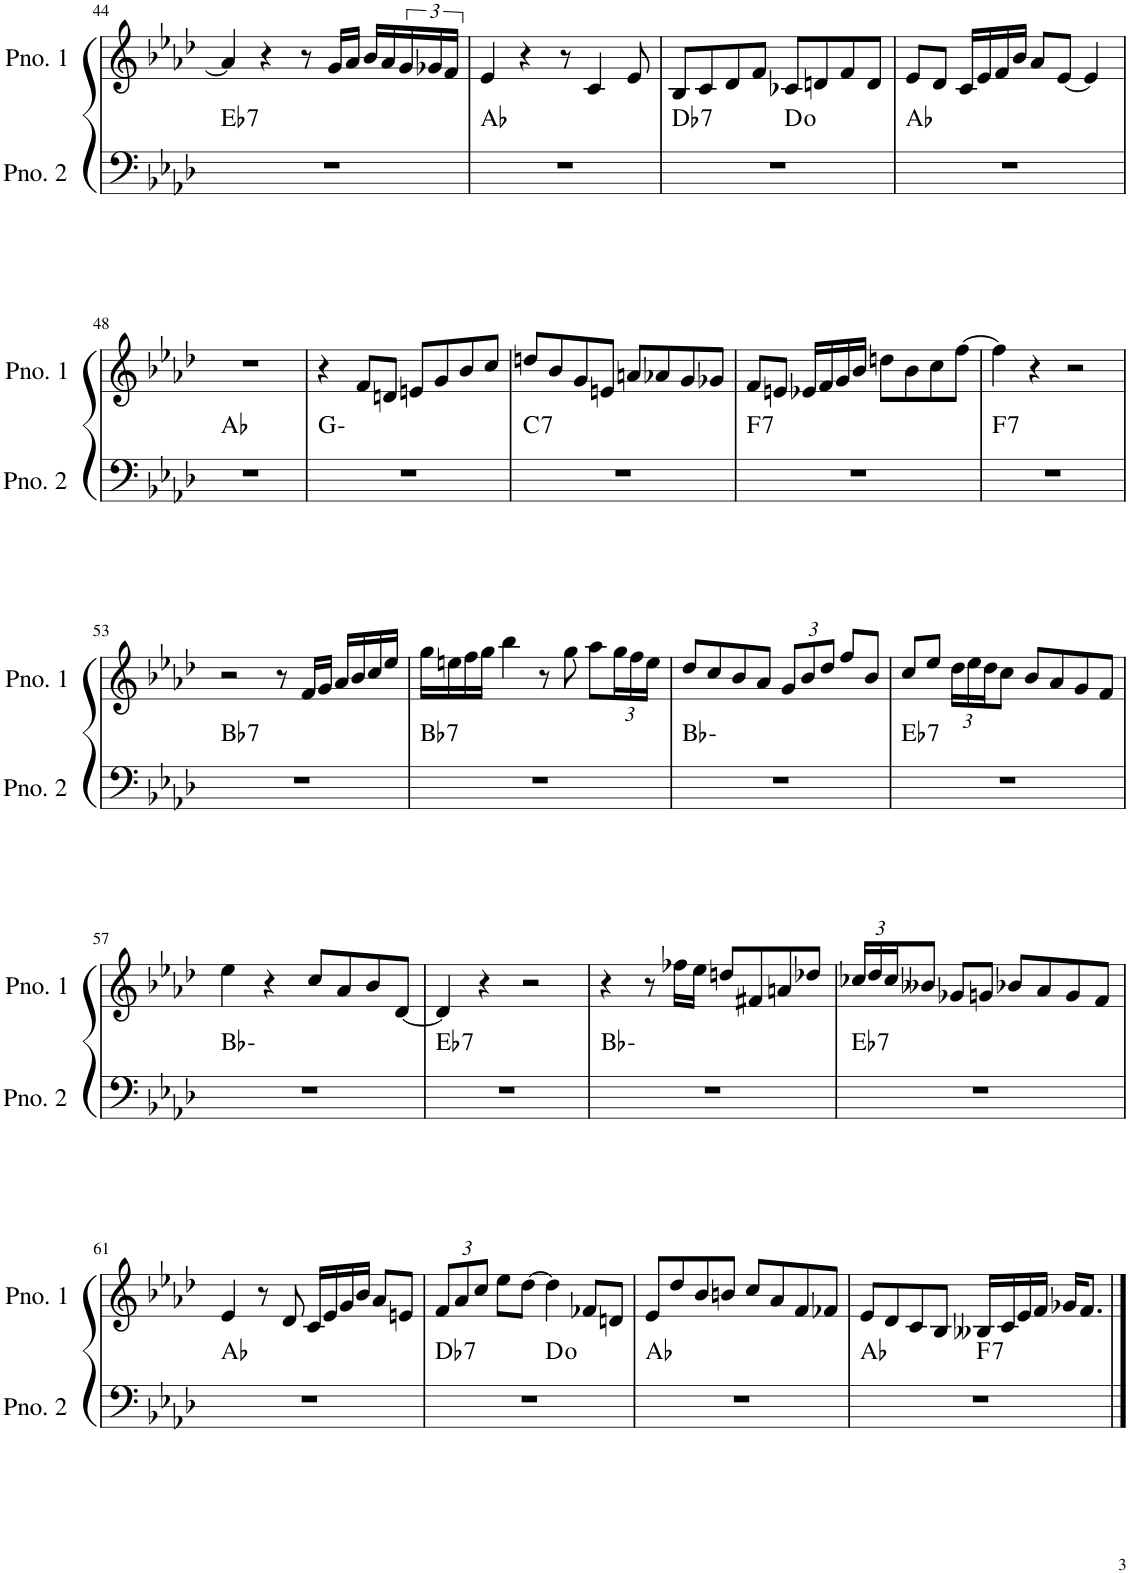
**kern	**harte	**kern
*part2	*part2	*part1
*staff2	*	*staff1
*I"ピアノ 2	*	*I"ピアノ 1
!!LO:PB:g=z
*clefF4	*	*clefG2
*k[b-e-a-d-]	*	*k[b-e-a-d-]
*M4/4	*	*M4/4
=44	=44	=44
!	!LO:H:kt=7	!
1r	Eb:7	4a-/]
.	.	4r
.	.	8r
.	.	16g/LL
.	.	16a-/JJ
.	.	16b-/LL
.	.	16a-/
.	.	24g/
.	.	24g-X/
.	.	24f/JJ
=45	=45	=45
1r	Ab:maj	4e-/
.	.	4r
.	.	8r
.	.	4c/
.	.	8e-/
=46	=46	=46
!	!LO:H:kt=7	!
*^	*	*
1r	2ryy	Db:7	8B-/L
.	.	.	8c/
.	.	.	8d-/
.	.	.	8f/J
.	2ryy	D:dim	8c-X/L
.	.	.	8dn/
.	.	.	8f/
.	.	.	8d/J
*v	*v	*	*
=47	=47	=47
1r	Ab:maj	8e-/L
.	.	8d-/J
.	.	16c/LL
.	.	16e-/
.	.	16f/
.	.	16b-/JJ
.	.	8a-/L
.	.	[8e-/J
.	.	4e-/]
!!LO:LB:g=z
=48	=48	=48
1r	Ab:maj	1r
=49	=49	=49
1r	G:min	4r
.	.	8f/L
.	.	8dn/J
.	.	8en/L
.	.	8g/
.	.	8b-/
.	.	8cc/J
=50	=50	=50
!	!LO:H:kt=7	!
1r	C:7	8ddn/L
.	.	8b-/
.	.	8g/
.	.	8en/J
.	.	8an/L
.	.	8a-X/
.	.	8g/
.	.	8g-X/J
=51	=51	=51
!	!LO:H:kt=7	!
1r	F:7	8f/L
.	.	8en/J
.	.	16e-X/LL
.	.	16f/
.	.	16g/
.	.	16b-/JJ
.	.	8ddn\L
.	.	8b-\
.	.	8cc\
.	.	[8ff\J
=52	=52	=52
!	!LO:H:kt=7	!
1r	F:7	4ff\]
.	.	4r
.	.	2r
!!LO:LB:g=z
=53	=53	=53
!	!LO:H:kt=7	!
1r	Bb:7	2r
.	.	8r
.	.	16f/LL
.	.	16g/JJ
.	.	16a-/LL
.	.	16b-/
.	.	16cc/
.	.	16ee-/JJ
=54	=54	=54
!	!LO:H:kt=7	!
1r	Bb:7	16gg\LL
.	.	16een\
.	.	16ff\
.	.	16gg\JJ
.	.	4bb-\
.	.	8r
.	.	8gg\
.	.	8aa-\L
*	*	*Xbrackettup
.	.	24gg\L
.	.	24ff\
.	.	24ee\JJ
=55	=55	=55
1r	Bb:min	8dd-/L
.	.	8cc/
.	.	8b-/
.	.	8a-/J
.	.	12g/L
.	.	12b-/
.	.	12dd-/J
.	.	8ff/L
.	.	8b-/J
=56	=56	=56
!	!LO:H:kt=7	!
1r	Eb:7	8cc/L
.	.	8ee-/J
.	.	24dd-\LL
.	.	24ee-\
.	.	24dd-\J
.	.	8cc\J
.	.	8b-/L
.	.	8a-/
.	.	8g/
.	.	8f/J
!!LO:LB:g=z
=57	=57	=57
1r	Bb:min	4ee-\
.	.	4r
.	.	8cc/L
.	.	8a-/
.	.	8b-/
.	.	[8d-/J
=58	=58	=58
!	!LO:H:kt=7	!
1r	Eb:7	4d-/]
.	.	4r
.	.	2r
=59	=59	=59
1r	Bb:min	4r
.	.	8r
.	.	16ff-X\LL
.	.	16ee-\JJ
.	.	8ddn/L
.	.	8f#X/
.	.	8an/
.	.	8dd-X/J
=60	=60	=60
!	!LO:H:kt=7	!
1r	Eb:7	24cc-X/LL
.	.	24dd-/
.	.	24cc-/J
.	.	8b--X/J
.	.	8g-X/L
.	.	8gn/J
.	.	8b-X/L
.	.	8a-/
.	.	8g/
.	.	8f/J
!!LO:LB:g=z
=61	=61	=61
1r	Ab:maj	4e-/
.	.	8r
.	.	8d-/
.	.	16c/LL
.	.	16e-/
.	.	16g/
.	.	16b-/JJ
.	.	8a-/L
.	.	8en/J
=62	=62	=62
!	!LO:H:kt=7	!
*^	*	*
1r	2ryy	Db:7	12f/L
.	.	.	12a-/
.	.	.	12cc/J
.	.	.	8ee-\L
.	.	.	[8dd-\J
.	2ryy	D:dim	4dd-\]
.	.	.	8f-X/L
.	.	.	8dn/J
*v	*v	*	*
=63	=63	=63
1r	Ab:maj	8e-/L
.	.	8dd-/
.	.	8b-/
.	.	8bn/J
.	.	8cc/L
.	.	8a-/
.	.	8f/
.	.	8f-X/J
=64	=64	=64
*^	*	*
1r	2ryy	Ab:maj	8e-/L
.	.	.	8d-/
.	.	.	8c/
.	.	.	8B-/J
!	!	!LO:H:kt=7	!
.	2ryy	F:7	16B--X/LL
.	.	.	16c/
.	.	.	16e-/
.	.	.	16f/JJ
.	.	.	16g-X/KL
.	.	.	8.f/J
*v	*v	*	*
==	==	==
*-	*-	*-
